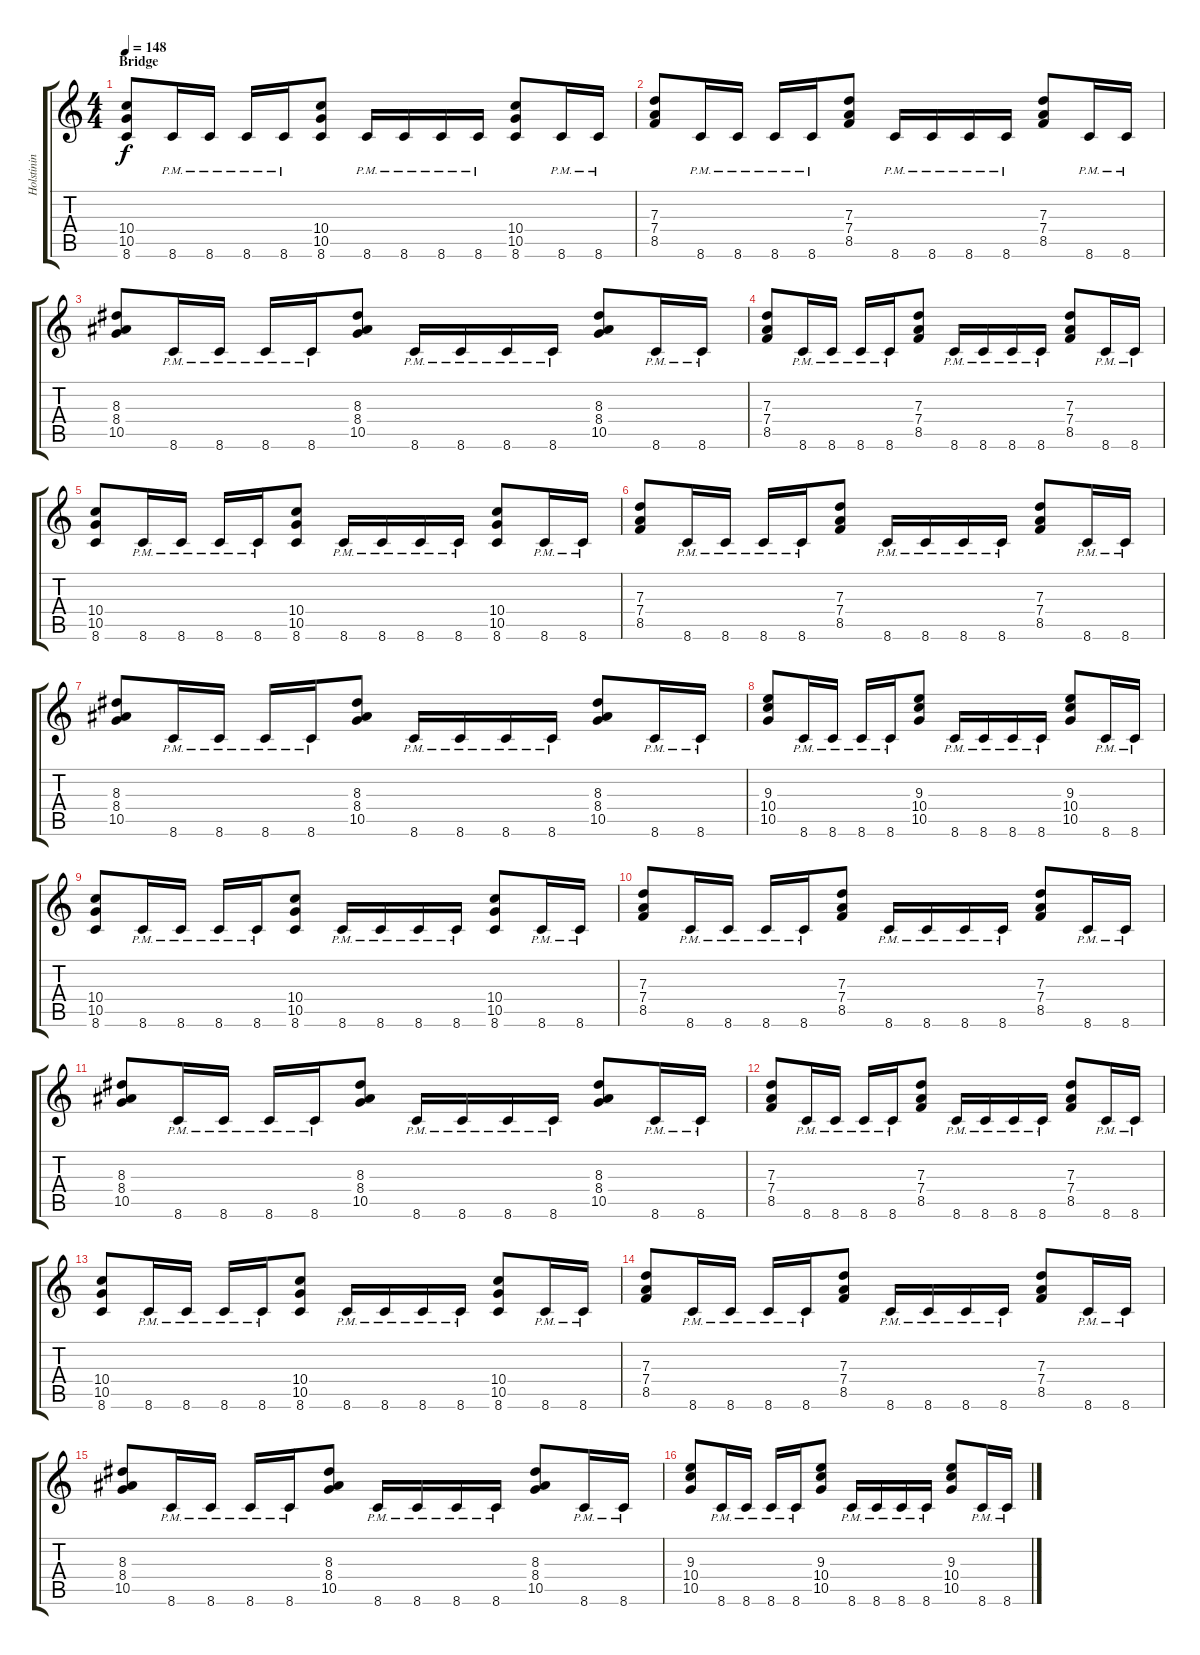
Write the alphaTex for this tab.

\track ("Holstinin" "Holstinin") {instrument distortionguitar}
\staff {score tabs}
\tuning (E4 B3 G3 D3 A2 E2) {hide}
\ts (4 4)
\section ("" "Bridge")
\tempo 148
\clef g2
\ks c
(10.4 10.5 8.6).8{dy f volume 13} 8.6{pm}.16 8.6{pm}.16 8.6{pm}.16 8.6{pm}.16 (10.4 10.5 8.6).8 8.6{pm}.16 8.6{pm}.16 8.6{pm}.16 8.6{pm}.16 (10.4 10.5 8.6).8 8.6{pm}.16 8.6{pm}.16 |
(7.3 7.4 8.5).8 8.6{pm}.16 8.6{pm}.16 8.6{pm}.16 8.6{pm}.16 (7.3 7.4 8.5).8 8.6{pm}.16 8.6{pm}.16 8.6{pm}.16 8.6{pm}.16 (7.3 7.4 8.5).8 8.6{pm}.16 8.6{pm}.16 |
(8.3 8.4 10.5).8 8.6{pm}.16 8.6{pm}.16 8.6{pm}.16 8.6{pm}.16 (8.3 8.4 10.5).8 8.6{pm}.16 8.6{pm}.16 8.6{pm}.16 8.6{pm}.16 (8.3 8.4 10.5).8 8.6{pm}.16 8.6{pm}.16 |
(7.3 7.4 8.5).8 8.6{pm}.16 8.6{pm}.16 8.6{pm}.16 8.6{pm}.16 (7.3 7.4 8.5).8 8.6{pm}.16 8.6{pm}.16 8.6{pm}.16 8.6{pm}.16 (7.3 7.4 8.5).8 8.6{pm}.16 8.6{pm}.16 |
(10.4 10.5 8.6).8 8.6{pm}.16 8.6{pm}.16 8.6{pm}.16 8.6{pm}.16 (10.4 10.5 8.6).8 8.6{pm}.16 8.6{pm}.16 8.6{pm}.16 8.6{pm}.16 (10.4 10.5 8.6).8 8.6{pm}.16 8.6{pm}.16 |
(7.3 7.4 8.5).8 8.6{pm}.16 8.6{pm}.16 8.6{pm}.16 8.6{pm}.16 (7.3 7.4 8.5).8 8.6{pm}.16 8.6{pm}.16 8.6{pm}.16 8.6{pm}.16 (7.3 7.4 8.5).8 8.6{pm}.16 8.6{pm}.16 |
(8.3 8.4 10.5).8 8.6{pm}.16 8.6{pm}.16 8.6{pm}.16 8.6{pm}.16 (8.3 8.4 10.5).8 8.6{pm}.16 8.6{pm}.16 8.6{pm}.16 8.6{pm}.16 (8.3 8.4 10.5).8 8.6{pm}.16 8.6{pm}.16 |
(9.3 10.4 10.5).8 8.6{pm}.16 8.6{pm}.16 8.6{pm}.16 8.6{pm}.16 (9.3 10.4 10.5).8 8.6{pm}.16 8.6{pm}.16 8.6{pm}.16 8.6{pm}.16 (9.3 10.4 10.5).8 8.6{pm}.16 8.6{pm}.16 |
(10.4 10.5 8.6).8 8.6{pm}.16 8.6{pm}.16 8.6{pm}.16 8.6{pm}.16 (10.4 10.5 8.6).8 8.6{pm}.16 8.6{pm}.16 8.6{pm}.16 8.6{pm}.16 (10.4 10.5 8.6).8 8.6{pm}.16 8.6{pm}.16 |
(7.3 7.4 8.5).8 8.6{pm}.16 8.6{pm}.16 8.6{pm}.16 8.6{pm}.16 (7.3 7.4 8.5).8 8.6{pm}.16 8.6{pm}.16 8.6{pm}.16 8.6{pm}.16 (7.3 7.4 8.5).8 8.6{pm}.16 8.6{pm}.16 |
(8.3 8.4 10.5).8 8.6{pm}.16 8.6{pm}.16 8.6{pm}.16 8.6{pm}.16 (8.3 8.4 10.5).8 8.6{pm}.16 8.6{pm}.16 8.6{pm}.16 8.6{pm}.16 (8.3 8.4 10.5).8 8.6{pm}.16 8.6{pm}.16 |
(7.3 7.4 8.5).8 8.6{pm}.16 8.6{pm}.16 8.6{pm}.16 8.6{pm}.16 (7.3 7.4 8.5).8 8.6{pm}.16 8.6{pm}.16 8.6{pm}.16 8.6{pm}.16 (7.3 7.4 8.5).8 8.6{pm}.16 8.6{pm}.16 |
(10.4 10.5 8.6).8 8.6{pm}.16 8.6{pm}.16 8.6{pm}.16 8.6{pm}.16 (10.4 10.5 8.6).8 8.6{pm}.16 8.6{pm}.16 8.6{pm}.16 8.6{pm}.16 (10.4 10.5 8.6).8 8.6{pm}.16 8.6{pm}.16 |
(7.3 7.4 8.5).8 8.6{pm}.16 8.6{pm}.16 8.6{pm}.16 8.6{pm}.16 (7.3 7.4 8.5).8 8.6{pm}.16 8.6{pm}.16 8.6{pm}.16 8.6{pm}.16 (7.3 7.4 8.5).8 8.6{pm}.16 8.6{pm}.16 |
(8.3 8.4 10.5).8 8.6{pm}.16 8.6{pm}.16 8.6{pm}.16 8.6{pm}.16 (8.3 8.4 10.5).8 8.6{pm}.16 8.6{pm}.16 8.6{pm}.16 8.6{pm}.16 (8.3 8.4 10.5).8 8.6{pm}.16 8.6{pm}.16 |
(9.3 10.4 10.5).8 8.6{pm}.16 8.6{pm}.16 8.6{pm}.16 8.6{pm}.16 (9.3 10.4 10.5).8 8.6{pm}.16 8.6{pm}.16 8.6{pm}.16 8.6{pm}.16 (9.3 10.4 10.5).8 8.6{pm}.16 8.6{pm}.16
